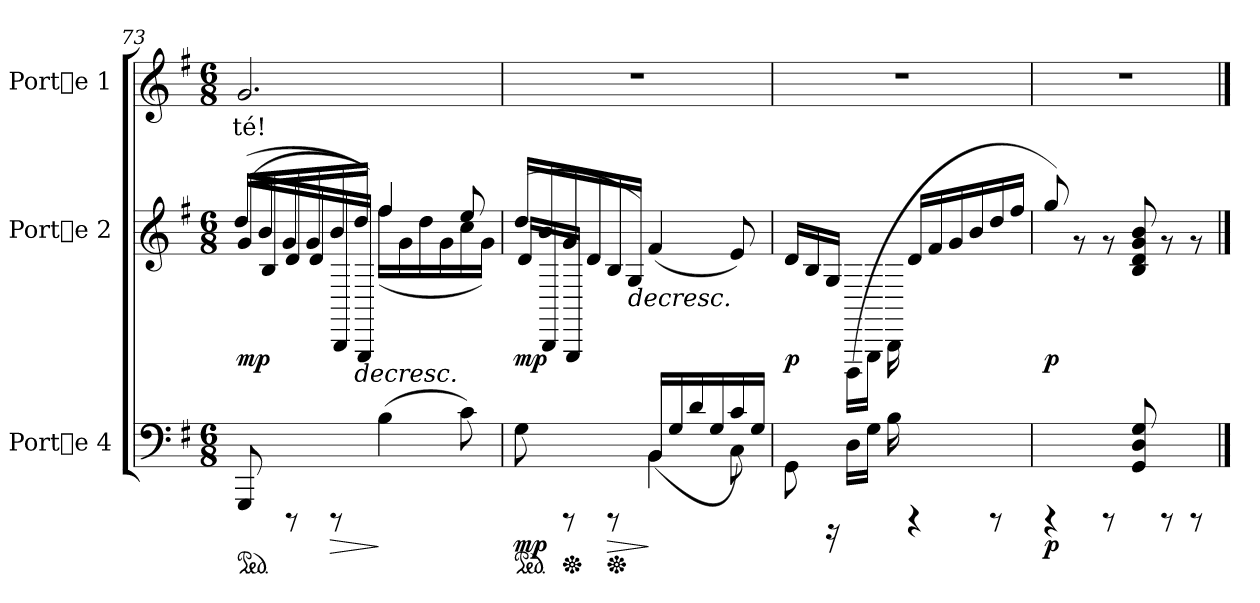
**kern	**dynam	**kern	**dynam	**kern	**text
*part3	*part3	*part2	*part2	*part1	*part1
*staff3	*staff3	*staff2	*staff2	*staff1	*staff1
*I"Porte 4	*	*I"Porte 2	*	*I"Porte 1	*
!!LO:LB:g=z
*clefF4	*	*clefG2	*	*clefG2	*
*k[f#]	*	*k[f#]	*	*k[f#]	*
*G:	*	*G:	*	*G:	*
*M6/8	*	*M6/8	*	*M6/8	*
*ped	*	*	*	*	*
=73	=73	=73	=73	=73	=73
*	*	*^	*	*	*
*	*	*	*^	*	*	*
!	!	!	!	!	!LO:DY:b	!	!LO:LY:b
8GGG/	.	(>16g/L	4.ryy	(>16dd/L	mp	2.g/	-té!
.	.	16B/	.	16b/	.	.	.
8rCCC	.	16d/	.	16g/	.	.	.
.	.	16g/	.	16d/	.	.	.
!	!LO:HP:b	!	!	!	!	!	!
8rCCC	>	16b/	.	16BBB/	.	.	.
!	!	!	!	!	!LO:HP:b	!	!
.	.	16dd/J)	.	16GGG/J)	>	.	.
(>4B\	]	4ff#/	(>16ff#\L	4.ryy	.	.	.
.	.	.	16g\	.	.	.	.
.	.	.	16dd\	.	.	.	.
.	.	.	16g\	.	.	.	.
8c\)	.	8ee/	16cc\	.	.	.	.
.	.	.	16g\J)	.	.	.	.
*	*	*v	*v	*v	*	*	*
=74	=74	=74	=74	=74	=74
*ped	*	*	*	*	*
*^	*	*^	*	*	*
!	!	!LO:DY:b	!	!	!LO:DY:b	!	!
8G\	4.ryy	mp	(>16dd/L	16d/L	mp	2.r	.
.	.	.	16b/	16BBB/	]	.	.
*Xped	*	*	*	*	*	*	*
8rCCC	.	.	16g/	16GGG/J	.	.	.
.	.	.	16d/	2ryy	.	.	.
*Xped	*	*	*	*	*	*	*
!	!	!LO:HP:b	!	!	!	!	!
8rCCC	.	>	16B/	.	.	.	.
!	!	!	!	!	!LO:HP:b	!	!
.	.	.	16G/J)	.	>	.	.
4BB\	(>16BB/L	]	(>4f#/	.	.	.	.
.	16G/	.	.	.	.	.	.
.	16d/	.	.	.	.	.	.
.	16G/	.	.	.	.	.	.
8C\	16c/)	.	8e/)	.	.	.	.
.	16G/J	.	.	16ryy	.	.	.
=75	=75	=75	=75	=75	=75	=75	=75
!	!	!	!	!	!LO:DY:b	!	!
*v	*v	*	*	*	*	*	*
*	*	*v	*v	*	*	*
8GG\	.	16d/L	p	2.r	.
.	.	16B/	]	.	.
16rBBBB	.	16G/J	.	.	.
16D\L	.	(>16DDD\L	.	.	.
16G\J	.	16GGG\J	.	.	.
16B\	.	16BBB\	.	.	.
4rCCC	.	16d/L	.	.	.
.	.	16f#/	.	.	.
.	.	16g/	.	.	.
.	.	16b/	.	.	.
8rCCC	.	16dd/	.	.	.
.	.	16ff#/J	.	.	.
!!LO:PB:g=z
=76	=76	=76	=76	=76	=76
!	!LO:DY:b	!	!LO:DY:b	!	!
4rCCC	p	8gg/)	p	2.r	.
.	.	8rf	.	.	.
8rCCC	.	8rf	.	.	.
8G/ 8D/ 8GG/	.	8b/ 8g/ 8d/ 8B/	.	.	.
8rCCC	.	8rf	.	.	.
8rCCC	.	8rf	.	.	.
==	==	==	==	==	==
*-	*-	*-	*-	*-	*-
